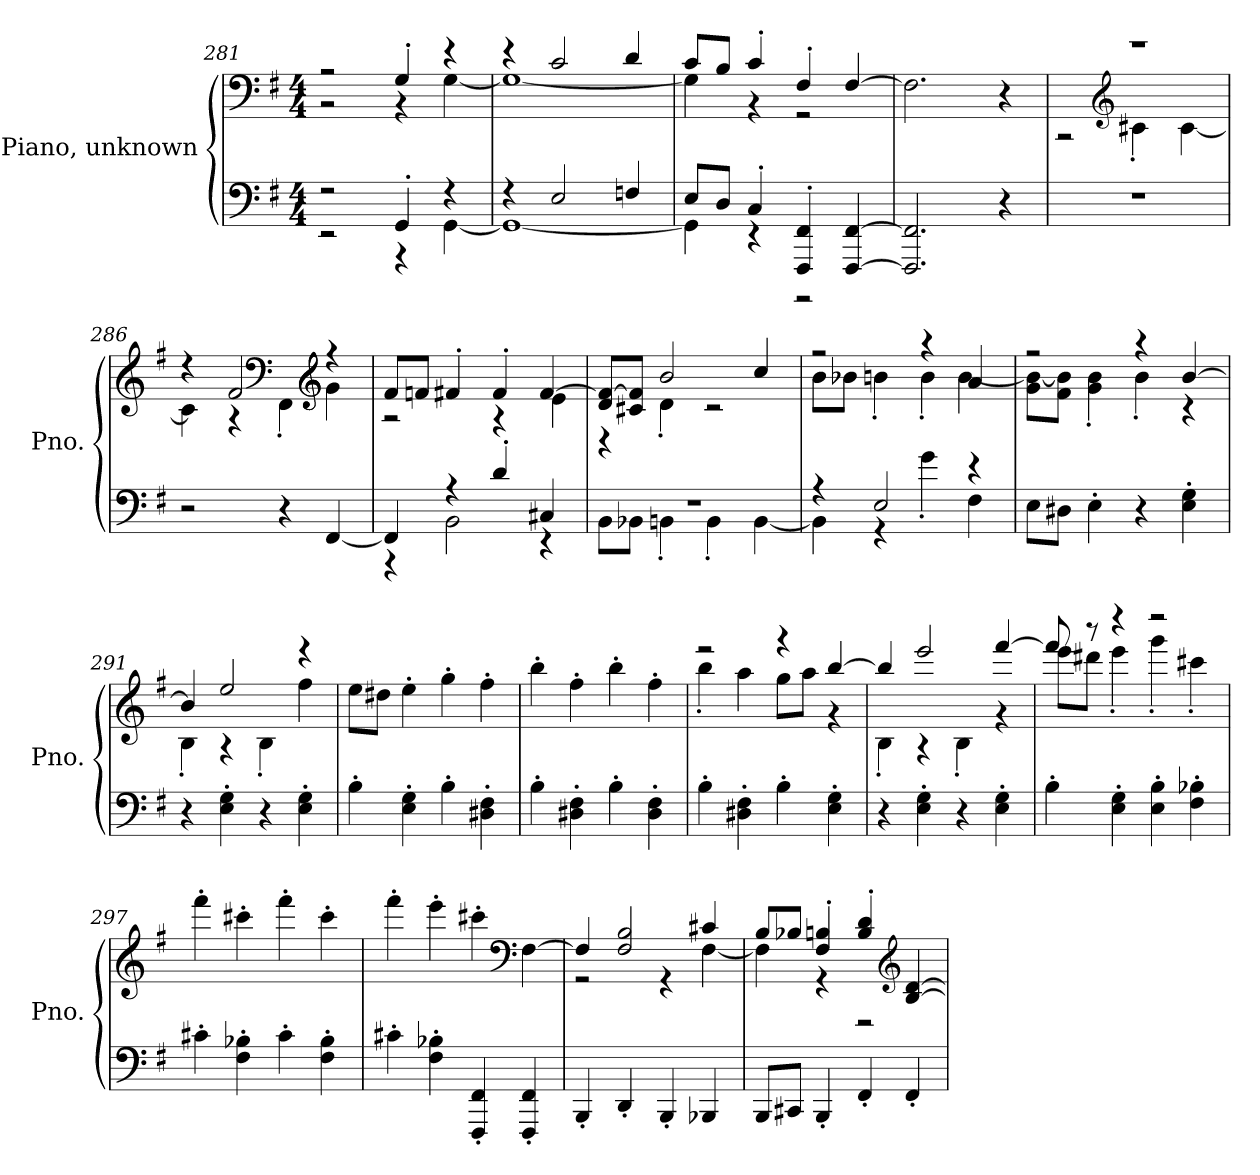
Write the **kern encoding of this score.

**kern	**kern
*part1	*part1
*staff2	*staff1
*I"Piano, unknown	*
*I'Pno.	*
*clefF4	*clefF4
*k[f#]	*k[f#]
*M4/4	*M4/4
=281	=281
*^	*^
2r	2r	2r	2r
4GG'/	4r	4G'/	4r
4r	[4GG\	4r	[4G\
=282	=282	=282	=282
4r	1GG_	4r	1G_
2E/	.	2c/	.
4Fn/	.	4d/	.
!!LO:LB:g=z	!!
=283	=283	=283	=283
8E/L	4GG\]	8c/L	4G\]
8D/J	.	8B/J	.
4C'/	4r	4c'/	4r
4FFF#/' 4FF#/'	2r	4F#'/	2r
[4FFF#/ [4FF#/	.	[4F#/	.
*v	*v	*	*
*	*v	*v
=284	=284
2.FFF#/] 2.FF#/]	2.F#\]
4r	4r
=285	=285
*	*^
1r	1r	2r
*	*clefG2	*
.	.	4c#X'\
.	.	[4c#\
=286	=286	=286
2r	4r	4c#\]
.	2f#/	4r
*	*clefF4	*
4r	.	4FF#'\
*	*clefG2	*
[4FF#/	4r	4g\
=287	=287	=287
*^	*	*
4FF#/]	4r	8f#/L	2r
.	.	8fn/J	.
4r	2BB\	4f#X'/	.
4d'/	.	4f#'/	4r
4C#X/	4r	[4f#/	4e\
=288	=288	=288	=288
1r	8BB\L	8d/ 8f#/_L	4r
.	8BB-X\J	8c#X/ 8f#/]J	.
.	4BBn'\	2b/	4d'\
.	4BB'\	.	2r
.	[4BB\	4cc/	.
!!LO:LB:g=z	!!
=289	=289	=289	=289
4r	4BB\]	2r	8b\L
.	.	.	8b-X\J
2E/	4r	.	4bn'\
.	4g'\	4r	4b'\
4r	4F#\	4a/	[4b\
*v	*v	*	*
=290	=290	=290
8E\L	2r	8g\ 8b\_L
8D#X\J	.	8f#\ 8b\]J
4E'\	.	4g\' 4b\'
4r	4r	4b'\
4E\' 4G\'	[4b/	4r
=291	=291	=291
4r	4b/]	4B'\
4E\' 4G\'	2ee/	4r
4r	.	4B'\
4E\' 4G\'	4r	4ff#\
*	*v	*v
=292	=292
4B'\	8ee\L
.	8dd#X\J
4E\' 4G\'	4ee'\
4B'\	4gg'\
4D#X\' 4F#\'	4ff#'\
=293	=293
4B'\	4bb'\
4D#X\' 4F#\'	4ff#'\
4B'\	4bb'\
4D#\' 4F#\'	4ff#'\
=294	=294
*	*^
4B'\	2r	4bb'\
4D#X\' 4F#\'	.	4aa\
4B'\	4r	8gg\L
.	.	8aa\J
4E\' 4G\'	[4bb/	4r
!!LO:PB:g=z	!!
=295	=295	=295
4r	4bb/]	4B'\
4E\' 4G\'	2eee/	4r
4r	.	4B'\
4E\' 4G\'	[4fff#/	4r
=296	=296	=296
4B'\	8fff#/]	8eee\L
.	8r	8ddd#X\J
4E\' 4G\'	4r	4eee'\
4E\' 4B\'	2r	4ggg'\
4F#\' 4B-X\'	.	4ccc#X'\
*	*v	*v
=297	=297
4c#X'\	4fff#'\
4F#\' 4B-X\'	4ccc#X'\
4c#'\	4fff#'\
4F#\' 4B-\'	4ccc#'\
=298	=298
4c#X'\	4fff#'\
4F#\' 4B-X\'	4eee'\
4FFF#/' 4FF#/'	4ccc#X'\
*	*clefF4
4FFF#/' 4FF#/'	[4F#\
=299	=299
*	*^
4BBB'/	4F#/]	2r
4DD'/	2F#/ 2B/	.
4BBB'/	.	4r
4BBB-X/	4c#X/	[4F#\
!!LO:LB:g=z	!!
=300	=300	=300
8BBB/L	8B/L	4F#\]
8CC#X/J	8B-X/J	.
4BBB'/	4F#/' 4Bn/'	4r
4FF#'/	4B/' 4d/'	2r
*	*clefG2	*
4FF#'/	[4B/ [4d/	.
*	*v	*v
=	=
*-	*-
